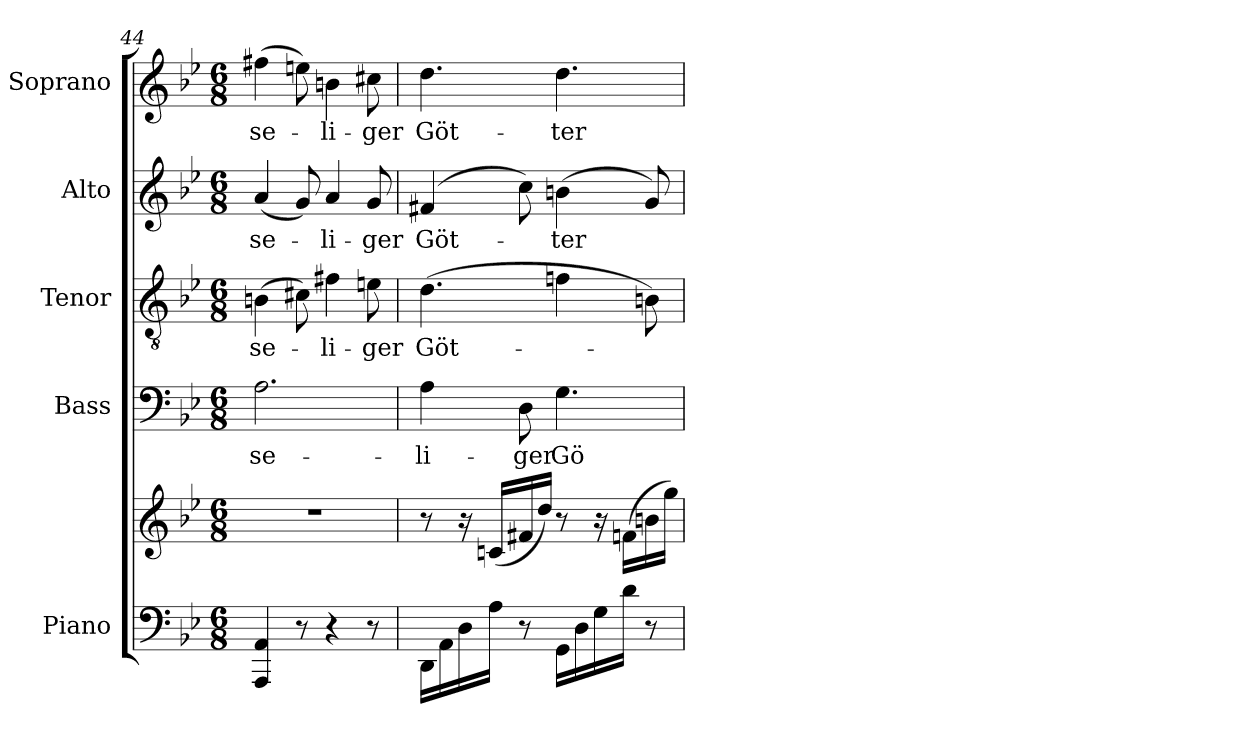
**kern	**kern	**kern	**text	**kern	**text	**kern	**text	**kern	**text
*part5	*part5	*part4	*part4	*part3	*part3	*part2	*part2	*part1	*part1
*staff6	*staff5	*staff4	*staff4	*staff3	*staff3	*staff2	*staff2	*staff1	*staff1
*I"Piano	*	*I"Bass	*	*I"Tenor	*	*I"Alto	*	*I"Soprano	*
*I'Pno	*	*	*	*	*	*	*	*	*
*clefF4	*clefG2	*clefF4	*	*clefGv2	*	*clefG2	*	*clefG2	*
*k[b-e-]	*k[b-e-]	*k[b-e-]	*	*k[b-e-]	*	*k[b-e-]	*	*k[b-e-]	*
*M6/8	*M6/8	*M6/8	*	*M6/8	*	*M6/8	*	*M6/8	*
=44	=44	=44	=44	=44	=44	=44	=44	=44	=44
!	!	!	!LO:LY:b	!	!LO:LY:b	!	!LO:LY:b	!	!LO:LY:b
4AAA/ 4AA/	2.r	2.A\	se-	(>4Bn\	se-	(<4a/	se-	(>4ff#X\	se-
8r	.	.	.	8c#X\)	.	8g/)	.	8een\)	.
!	!	!	!	!	!LO:LY:b	!	!LO:LY:b	!	!LO:LY:b
4r	.	.	.	4f#X\	-li-	4a/	-li-	4bn\	-li-
!	!	!	!	!	!LO:LY:b	!	!LO:LY:b	!	!LO:LY:b
8r	.	.	.	8en\	-ger	8g/	-ger	8cc#X\	-ger
!!LO:LB:g=z
=45	=45	=45	=45	=45	=45	=45	=45	=45	=45
!	!	!	!LO:LY:b	!	!LO:LY:b	!	!LO:LY:b	!	!LO:LY:b
16DD\LL	8r	4A\	-li-	(>4.d\	Göt-	(>4f#X/	Göt-	4.dd\	Göt-
16AA\	.	.	.	.	.	.	.	.	.
16D\	16r	.	.	.	.	.	.	.	.
16A\JJ	(<16cn/LL	.	.	.	.	.	.	.	.
!	!	!	!LO:LY:b	!	!	!	!	!	!
8r	16f#X/	8D\	-ger	.	.	8cc\)	.	.	.
.	16dd/JJ)	.	.	.	.	.	.	.	.
!	!	!	!LO:LY:b	!	!	!	!LO:LY:b	!	!LO:LY:b
16GG\LL	8r	4.G\	Gö-	4fn\	.	(>4bn\	-ter	4.dd\	-ter
16D\	.	.	.	.	.	.	.	.	.
16G\	16r	.	.	.	.	.	.	.	.
16d\JJ	(>16fn\LL	.	.	.	.	.	.	.	.
8r	16bn\	.	.	8Bn\)	.	8g/)	.	.	.
.	16gg\JJ)	.	.	.	.	.	.	.	.
=	=	=	=	=	=	=	=	=	=
*-	*-	*-	*-	*-	*-	*-	*-	*-	*-
